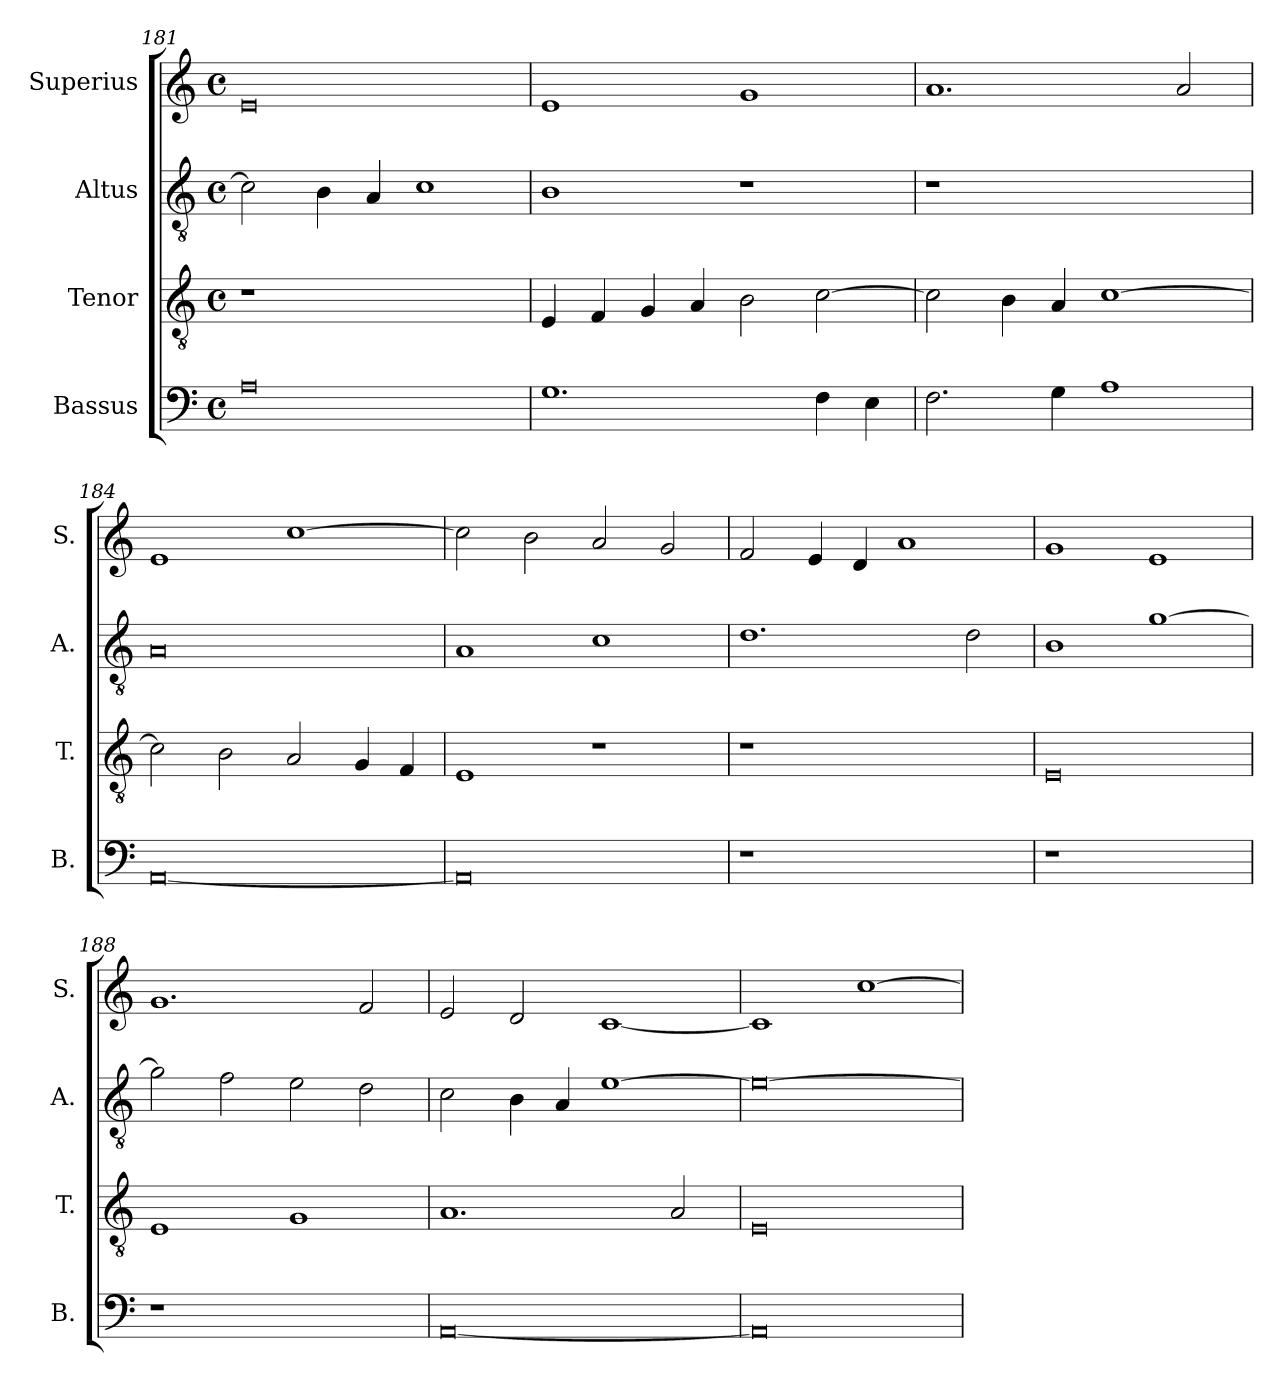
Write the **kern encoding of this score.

**kern	**kern	**kern	**kern
*part4	*part3	*part2	*part1
*staff4	*staff3	*staff2	*staff1
*I"Bassus	*I"Tenor	*I"Altus	*I"Superius
*I'B.	*I'T.	*I'A.	*I'S.
*clefF4	*clefGv2	*clefGv2	*clefG2
*	*ITrd7c12	*ITrd7c12	*
*k[]	*k[]	*k[]	*k[]
*C:	*C:	*C:	*C:
*M4/4	*M4/4	*M4/4	*M4/4
*met(c)	*met(c)	*met(c)	*met(c)
=181	=181	=181	=181
!	!LO:N:vis=1	!	!
0Ai	1r	2Ci\]	0ei
.	.	4BBi\	.
.	.	4AAi/	.
.	1ryy	1Ci	.
=182	=182	=182	=182
1.Gi	4EEi/	1BBi	1ei
.	4FFi/	.	.
.	4GGi/	.	.
.	4AAi/	.	.
.	2BBi\	1r	1gi
4Fi\	[>2Ci\	.	.
4Ei\	.	.	.
=183	=183	=183	=183
!	!	!LO:N:vis=1	!
2.Fi\	2Ci\]	1r	1.ai
.	4BBi\	.	.
4Gi\	4AAi/	.	.
1Ai	[>1Ci	1ryy	.
.	.	.	2ai/
!!LO:LB:g=z
=184	=184	=184	=184
[<0AAi	2Ci\]	0AAi	1ei
.	2BBi\	.	.
.	2AAi/	.	[>1cci
.	4GGi/	.	.
.	4FFi/	.	.
=185	=185	=185	=185
0AAi]	1EEi	1AAi	2cci\]
.	.	.	2bi\
.	1r	1Ci	2ai/
.	.	.	2gi/
=186	=186	=186	=186
!LO:N:vis=1	!LO:N:vis=1	!	!
1r	1r	1.Di	2fi/
.	.	.	4ei/
.	.	.	4di/
1ryy	1ryy	.	1ai
.	.	2Di\	.
=187	=187	=187	=187
!LO:N:vis=1	!	!	!
1r	0EEi	1BBi	1gi
1ryy	.	[>1Gi	1ei
=188	=188	=188	=188
!LO:N:vis=1	!	!	!
1r	1EEi	2Gi\]	1.gi
.	.	2Fi\	.
1ryy	1GGi	2Ei\	.
.	.	2Di\	2fi/
!!LO:PB:g=z
=189	=189	=189	=189
[<0AAi	1.AAi	2Ci\	2ei/
.	.	4BBi\	2di/
.	.	4AAi/	.
.	.	[>1Ei	[<1ci
.	2AAi/	.	.
=190	=190	=190	=190
0AAi]	0EEi	0Ei_>	1ci]
.	.	.	[>1cci
=	=	=	=
*-	*-	*-	*-
